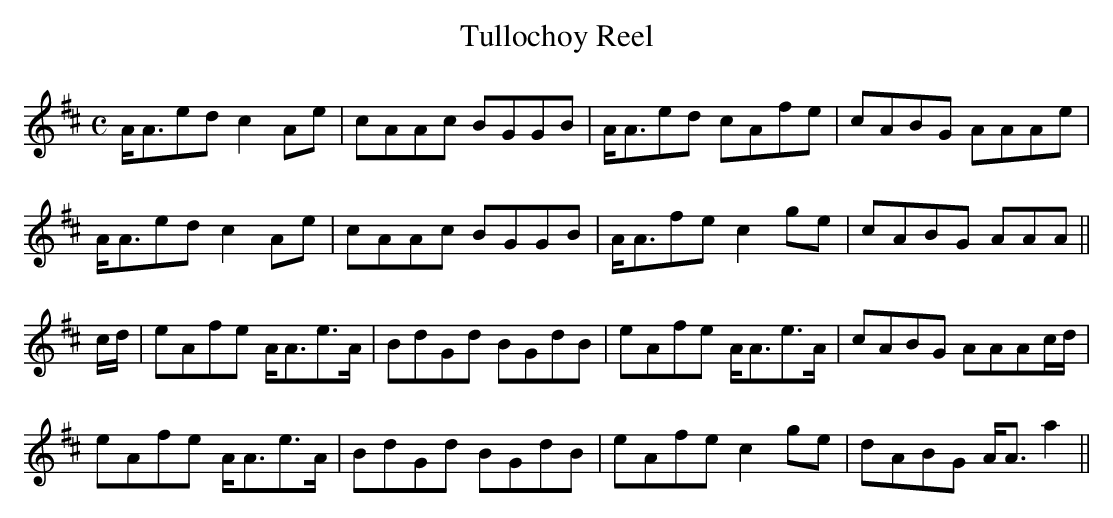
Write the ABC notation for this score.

X:1
T:Tullochoy Reel
M:C
L:1/8
K:Amix
A<Aed c2 Ae|cAAc BGGB|A<Aed cAfe|cABG AAAe|
A<Aed c2 Ae|cAAc BGGB|A<Afe c2 ge|cABG AAA||
c/d/|eAfe A<Ae>A|BdGd BGdB|eAfe A<Ae>A|cABG AAAc/d/|
eAfe A<Ae>A|BdGd BGdB|eAfe c2 ge|dABG A<A a2||
